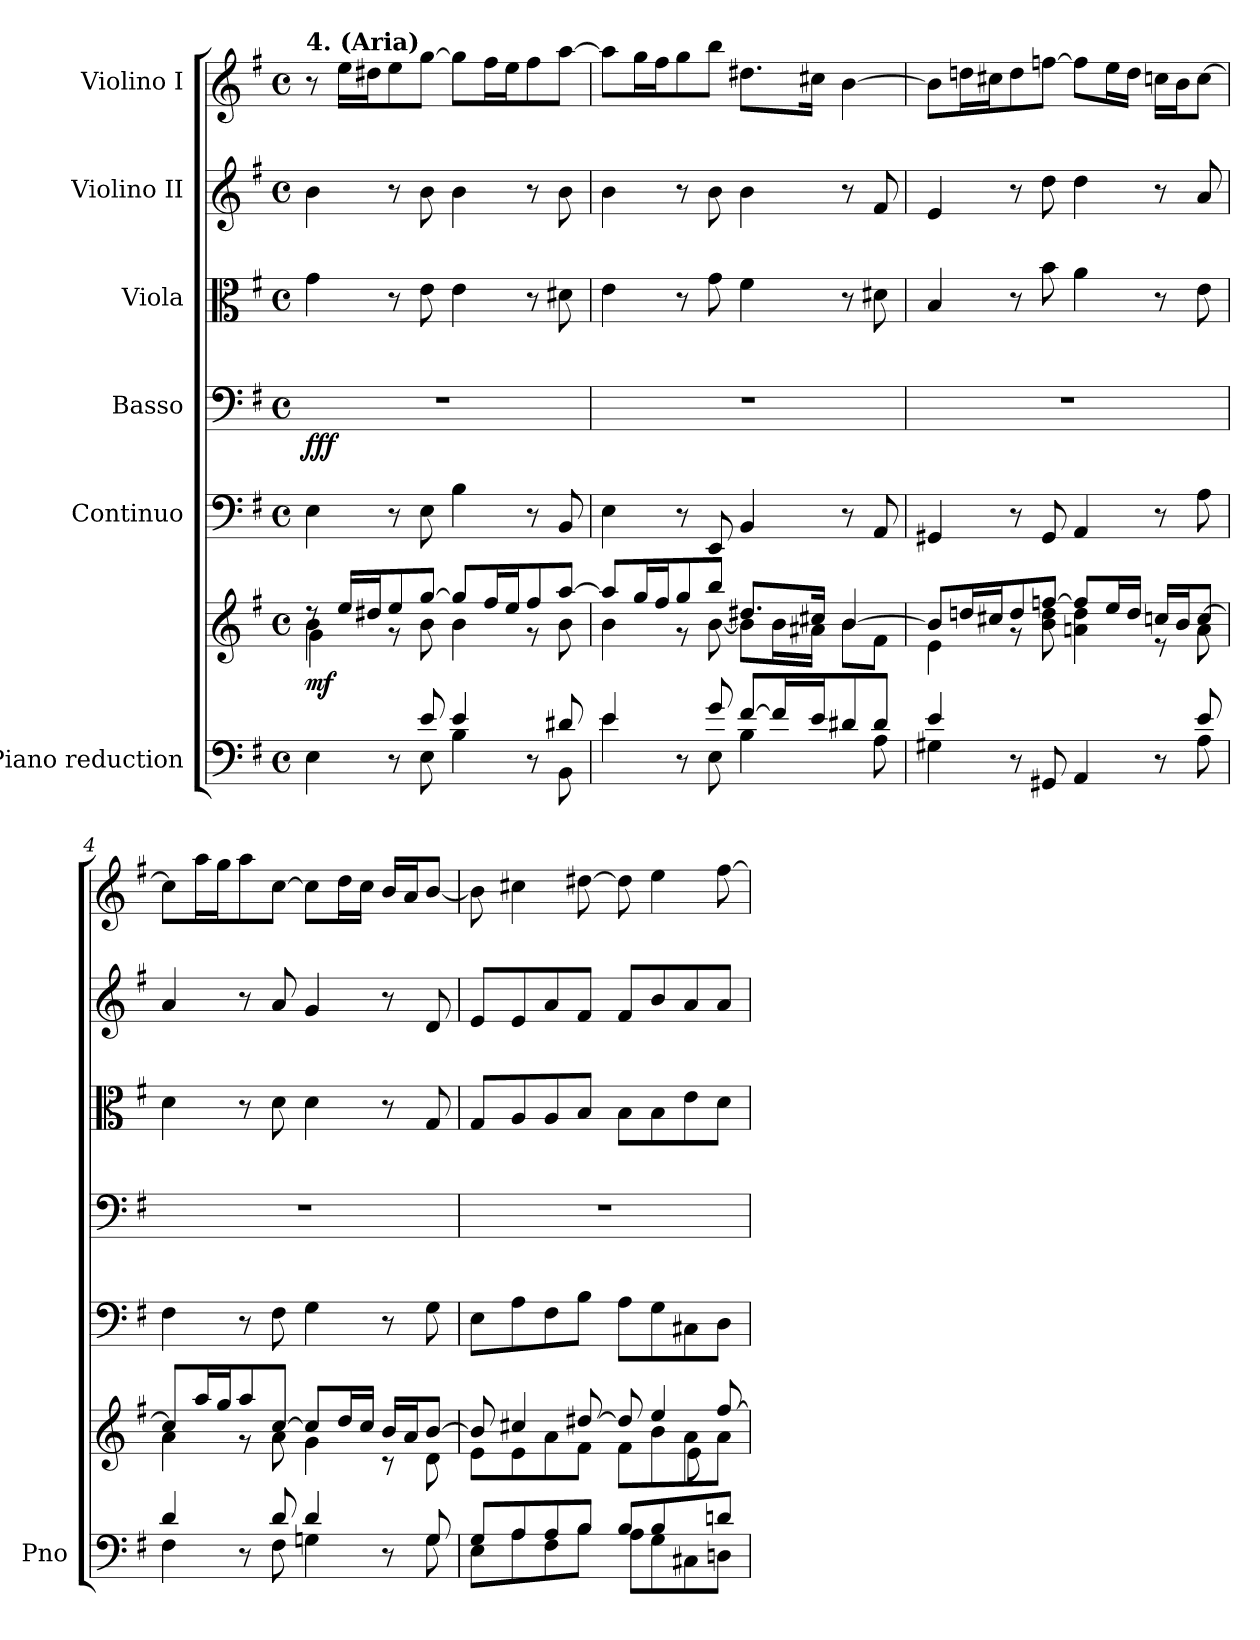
**kern	**kern	**dynam	**kern	**kern	**dynam	**kern	**kern	**kern
*part6	*part6	*part6	*part5	*part4	*part4	*part3	*part2	*part1
*staff7	*staff6	*staff6/7	*staff5	*staff4	*staff4	*staff3	*staff2	*staff1
*I"Piano reduction	*	*	*I"Continuo	*I"Basso	*	*I"Viola	*I"Violino II	*I"Violino I
*I'Pno	*	*	*	*	*	*	*	*
*clefF4	*clefG2	*	*clefF4	*clefF4	*	*clefC3	*clefG2	*clefG2
*k[f#]	*k[f#]	*	*k[f#]	*k[f#]	*	*k[f#]	*k[f#]	*k[f#]
*M4/4	*M4/4	*	*M4/4	*M4/4	*	*M4/4	*M4/4	*M4/4
*met(c)	*met(c)	*	*met(c)	*met(c)	*	*met(c)	*met(c)	*met(c)
=1	=1	=1	=1	=1	=1	=1	=1	=1
*^	*^	*	*	*	*	*	*	*
*	*	*	*^	*	*	*	*	*	*	*
!	!	!	!	!	!	!	!	!	!	!	!LO:TX:a:B:t=4. (Aria)
!	!	!	!	!	!LO:DY:b	!	!	!LO:DY:b	!	!	!
4ryy	4E\	8rdd	4b\	4g\	mf	4E\	1r	fff	4g\	4b\	8r
.	.	16ee/LL	.	.	.	.	.	.	.	.	16ee\LL
.	.	16dd#X/J	.	.	.	.	.	.	.	.	16dd#X\J
8r	8ryy	8ee/	8r	2.ryy	.	8r	.	.	8r	8r	8ee\
8e/	8E\	[8gg/J	8b\	.	.	8E\	.	.	8e\	8b\	[8gg\J
4e/	4B\	8gg/L]	4b\	.	.	4B\	.	.	4e\	4b\	8gg\L]
.	.	16ff#/L	.	.	.	.	.	.	.	.	16ff#\L
.	.	16ee/J	.	.	.	.	.	.	.	.	16ee\J
8r	8ryy	8ff#/	8r	.	.	8r	.	.	8r	8r	8ff#\
8d#X/	8BB\	[8aa/J	8b\	.	.	8BB/	.	.	8d#X\	8b\	[8aa\J
*	*	*	*v	*v	*	*	*	*	*	*	*
=2	=2	=2	=2	=2	=2	=2	=2	=2	=2	=2
4e/	4e\	8aa/L]	4b\	.	4E\	1r	.	4e\	4b\	8aa\L]
.	.	16gg/L	.	.	.	.	.	.	.	16gg\L
.	.	16ff#/J	.	.	.	.	.	.	.	16ff#\J
8r	8ryy	8gg/	8r	.	8r	.	.	8r	8r	8gg\
8g/	8E\	8bb/J	[8b\	.	8EE/	.	.	8g\	8b\	8bb\J
[8f#/L	4B\	8.dd#X/L	8b\L]	.	4BB/	.	.	4f#\	4b\	8.dd#X\L
16f#/L]	.	.	16b\L	.	.	.	.	.	.	.
16e/J	.	16cc#X/Jk	16a#X\JJ	.	.	.	.	.	.	16cc#X\Jk
8d#X/	8ryy	[4b/	8b\L	.	8r	.	.	8r	8r	[4b\
8d#/J	8A\	.	8f#\J	.	8AA/	.	.	8d#X\	8f#/	.
=3	=3	=3	=3	=3	=3	=3	=3	=3	=3	=3
4e/	4G#X\	8b/L]	4e\	.	4GG#X/	1r	.	4B/	4e/	8b\L]
.	.	16ddn/L	.	.	.	.	.	.	.	16ddn\L
.	.	16cc#X/J	.	.	.	.	.	.	.	16cc#X\J
8r	4ryy	8dd/	8r	.	8r	.	.	8r	8r	8dd\
8GG#X/	.	[8ffn/J	8b\ 8dd\	.	8GG#/	.	.	8b\	8dd\	[8ffn\J
4AA/	4ryy	8ff/L]	4an\ 4dd\	.	4AA/	.	.	4a\	4dd\	8ff\L]
.	.	16ee/L	.	.	.	.	.	.	.	16ee\L
.	.	16dd/JJ	.	.	.	.	.	.	.	16dd\JJ
8r	8ryy	16ccn/LL	8r	.	8r	.	.	8r	8r	16ccn\LL
.	.	16b/J	.	.	.	.	.	.	.	16b\J
8e/	8A\	[8cc/J	8a\	.	8A\	.	.	8e\	8a/	[8cc\J
=4	=4	=4	=4	=4	=4	=4	=4	=4	=4	=4
4d/	4F#\	8cc/L]	4a\	.	4F#\	1r	.	4d\	4a/	8cc\L]
.	.	16aa/L	.	.	.	.	.	.	.	16aa\L
.	.	16gg/J	.	.	.	.	.	.	.	16gg\J
8r	8ryy	8aa/	8r	.	8r	.	.	8r	8r	8aa\
8d/	8F#\	[8cc/J	8a\	.	8F#\	.	.	8d\	8a/	[8cc\J
4d/	4Gn\	8cc/L]	4g\	.	4G\	.	.	4d\	4g/	8cc\L]
.	.	16dd/L	.	.	.	.	.	.	.	16dd\L
.	.	16cc/JJ	.	.	.	.	.	.	.	16cc\JJ
8r	8ryy	16b/LL	8r	.	8r	.	.	8r	8r	16b/LL
.	.	16a/J	.	.	.	.	.	.	.	16a/J
8G/	8G\	[8b/J	8d\	.	8G\	.	.	8G/	8d/	[8b/J
!!LO:LB:g=z
=5	=5	=5	=5	=5	=5	=5	=5	=5	=5	=5
*	*	*	*^	*	*	*	*	*	*	*
8G/L	8E\L	8b/]	8e\L	2.ryy	.	8E\L	1r	.	8G/L	8e/L	8b\]
8A/	8A\	4cc#X/	8e\	.	.	8A\	.	.	8A/	8e/	4cc#X\
8A/	8F#\	.	8a\	.	.	8F#\	.	.	8A/	8a/	.
8B/J	8B\J	[8dd#X/	8f#\J	.	.	8B\J	.	.	8B/J	8f#/J	[8dd#X\
8B/L	8A\L	8dd#/]	8f#\L	.	.	8A\L	.	.	8B\L	8f#/L	8dd#\]
8B/	8G\	4ee/	8b\	.	.	8G\	.	.	8B\	8b/	4ee\
8ryy	8C#X\	.	8a\	8e\	.	8C#X\	.	.	8e\	8a/	.
8dn/J	8Dn\J	[8ff#/	8a\J	8ryy	.	8D\J	.	.	8d\J	8a/J	[8ff#\
*v	*v	*	*	*	*	*	*	*	*	*	*
*	*v	*v	*v	*	*	*	*	*	*	*
=	=	=	=	=	=	=	=	=
*-	*-	*-	*-	*-	*-	*-	*-	*-
